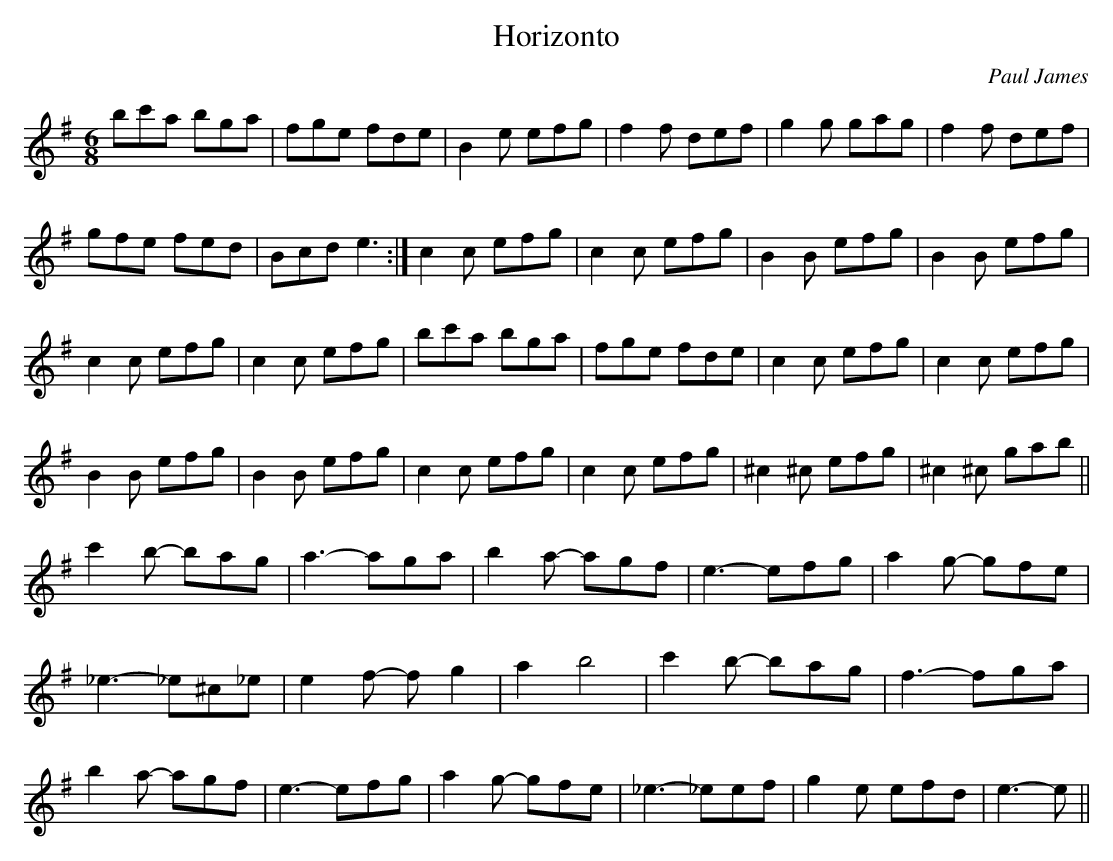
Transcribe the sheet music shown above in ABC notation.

X:1
T:Horizonto
M:6/8
L:1/8
C:Paul James
K:Em
bc'a bga | fge fde | B2e efg | f2f def | g2g gag | f2f def |
gfe fed | Bcd e3 :| c2c efg | c2c efg | B2B efg | B2B efg |
c2c efg | c2c efg | bc'a bga | fge fde | c2c efg | c2c efg |
B2B efg | B2B efg | c2c efg | c2c efg | ^c2^c efg | ^c2^c gab ||
c'2b- bag | a3- aga | b2 a- agf | e3- efg | a2g- gfe |
_e3- _e^c_e | e2f- fg2 | a2 b4 | c'2b- bag | f3- fga |
b2a- agf | e3- efg | a2g- gfe | _e3- _eef | g2e efd | e3- e ||
